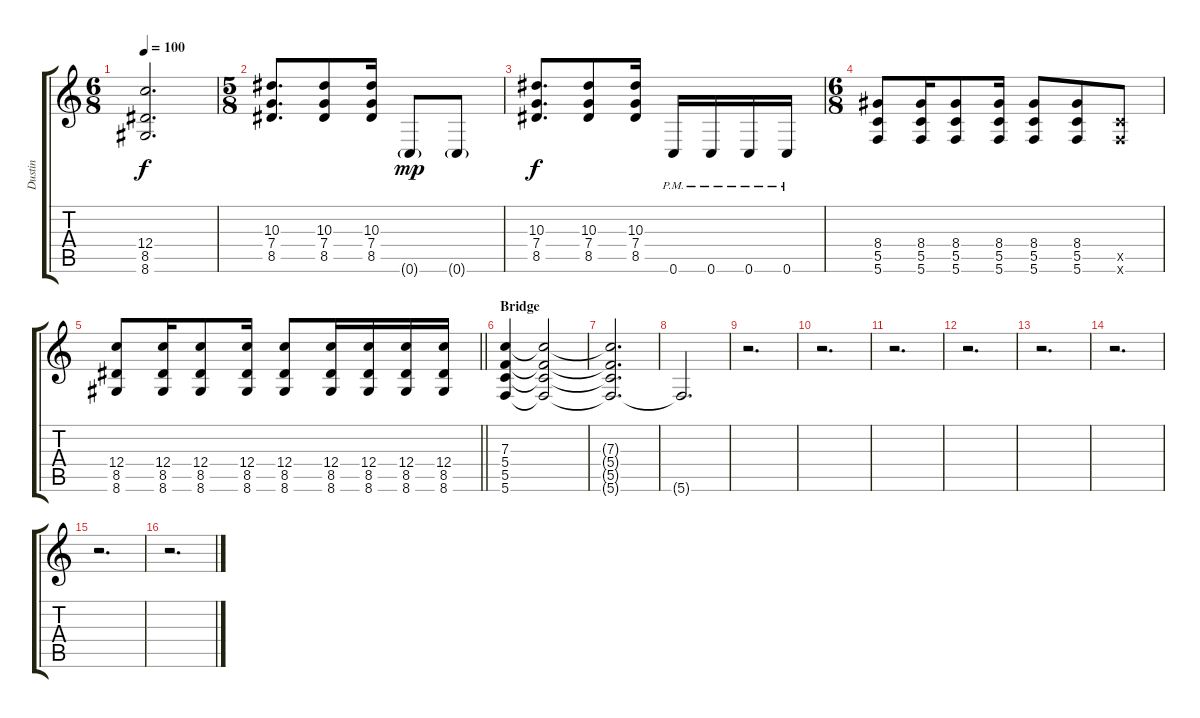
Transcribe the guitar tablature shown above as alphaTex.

\track ("Dustin" "Dustin") {instrument overdrivenguitar}
\staff {score tabs}
\tuning (D4 A3 F3 C3 G2 C2) {hide}
\ts (6 8)
\tempo 100
\clef g2
\ks c
(12.4 8.5 8.6).2{d dy f} |
\ts (5 8)
(10.3 7.4 8.5).8{d} (10.3 7.4 8.5).8 (10.3 7.4 8.5).16 0.6{g}.8{dy mp} 0.6{g}.8 |
(10.3 7.4 8.5).8{d dy f} (10.3 7.4 8.5).8 (10.3 7.4 8.5).16 0.6{pm}.16 0.6{pm}.16 0.6{pm}.16 0.6{pm}.16 |
\ts (6 8)
(8.4 5.5 5.6).8 (8.4 5.5 5.6).16 (8.4 5.5 5.6).8 (8.4 5.5 5.6).16 (8.4 5.5 5.6).8 (8.4 5.5 5.6).8 (5.5{x} 5.6{x}).8 |
\barLineRight lightlight
(12.4 8.5 8.6).8 (12.4 8.5 8.6).16 (12.4 8.5 8.6).8 (12.4 8.5 8.6).16 (12.4 8.5 8.6).8 (12.4 8.5 8.6).16 (12.4 8.5 8.6).16 (12.4 8.5 8.6).16 (12.4 8.5 8.6).16 |
\section ("" "Bridge")
(7.3 5.4 5.5 5.6).4{volume 4} (7.3{t} 5.4{t} 5.5{t} 5.6{t}).2 |
(7.3{t} 5.4{t} 5.5{t} 5.6{t}).2{d} |
5.6{t}.2{d} |
r.2{d volume 14} |
r.2{d} |
r.2{d} |
r.2{d} |
r.2{d} |
r.2{d} |
r.2{d} |
r.2{d}
